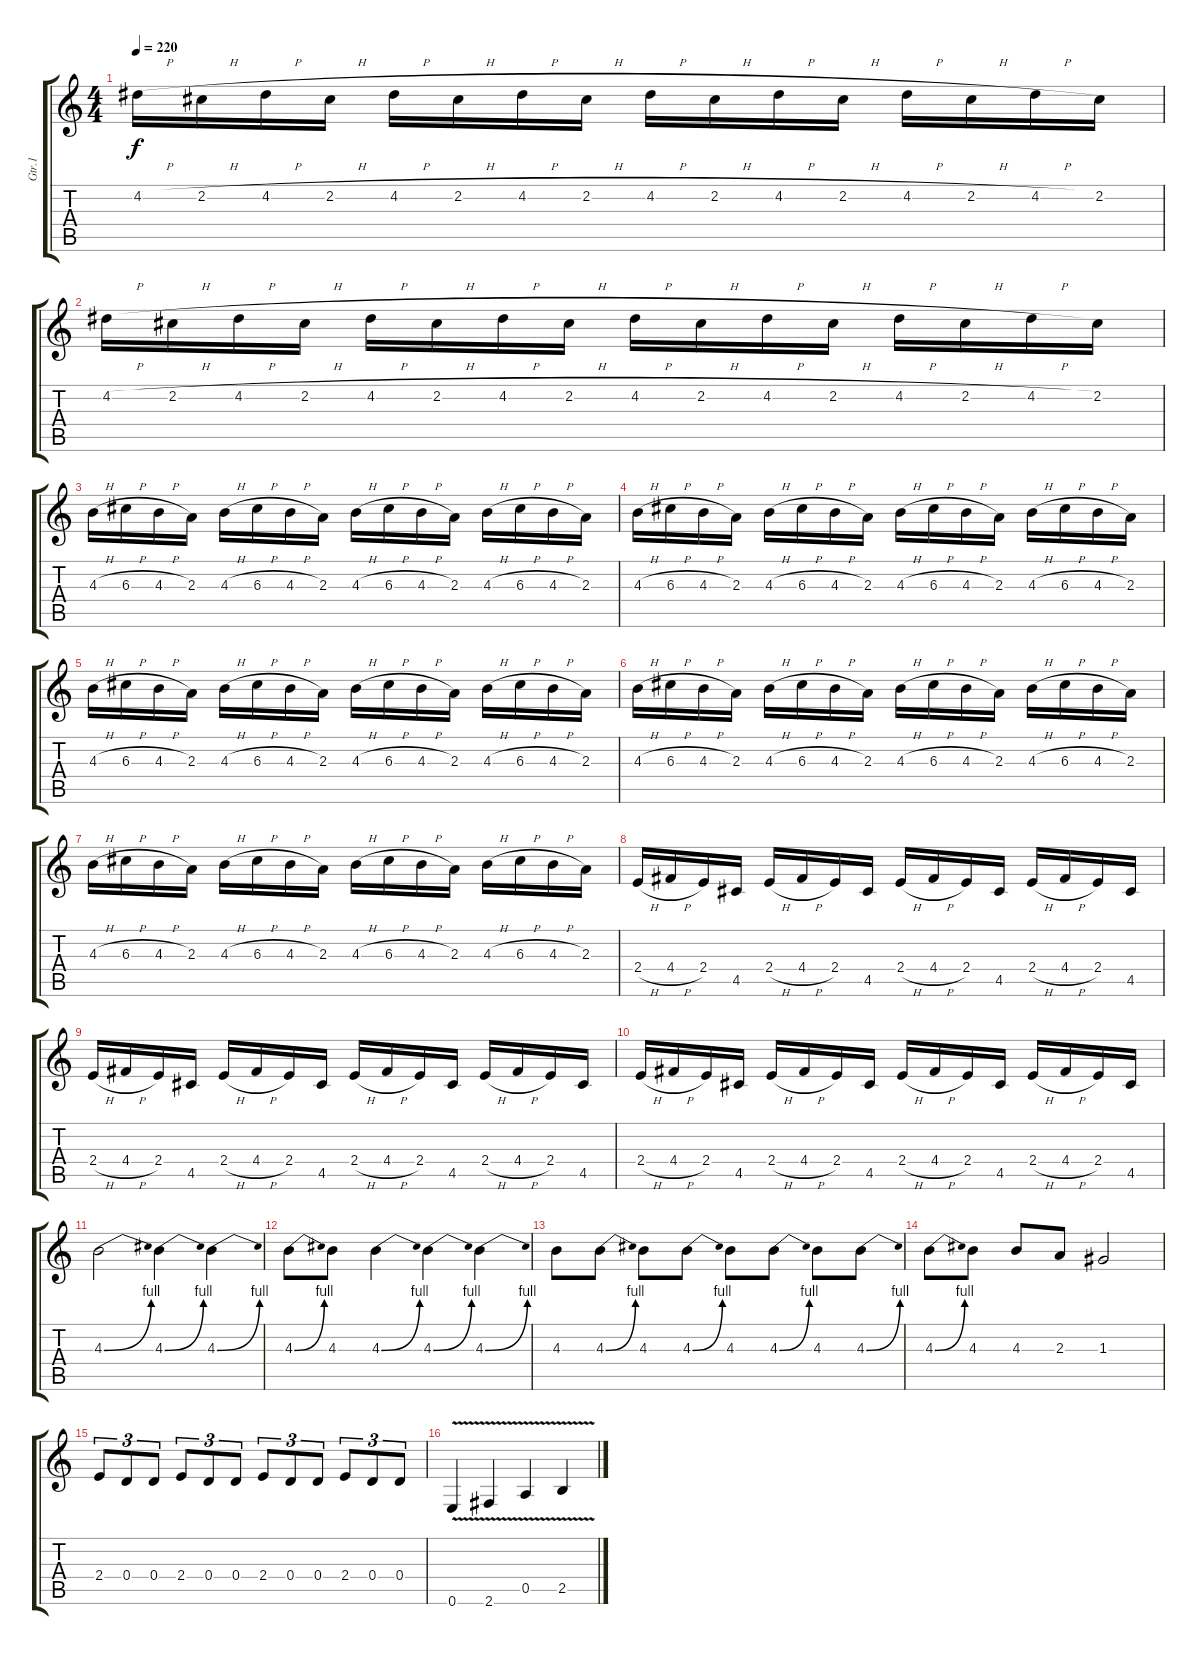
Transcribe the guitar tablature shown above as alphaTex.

\track ("Gtr.1" "Gtr.1") {instrument overdrivenguitar}
\staff {score tabs}
\tuning (E4 B3 G3 D3 A2 E2) {hide}
\ts (4 4)
\tempo 220
\clef g2
\ks c
4.2{h}.16{dy f volume 16} 2.2{h}.16 4.2{h}.16 2.2{h}.16 4.2{h}.16 2.2{h}.16 4.2{h}.16 2.2{h}.16 4.2{h}.16 2.2{h}.16 4.2{h}.16 2.2{h}.16 4.2{h}.16 2.2{h}.16 4.2{h}.16 2.2.16 |
4.2{h}.16 2.2{h}.16 4.2{h}.16 2.2{h}.16 4.2{h}.16 2.2{h}.16 4.2{h}.16 2.2{h}.16 4.2{h}.16 2.2{h}.16 4.2{h}.16 2.2{h}.16 4.2{h}.16 2.2{h}.16 4.2{h}.16 2.2.16 |
4.3{h}.16 6.3{h}.16 4.3{h}.16 2.3.16 4.3{h}.16 6.3{h}.16 4.3{h}.16 2.3.16 4.3{h}.16 6.3{h}.16 4.3{h}.16 2.3.16 4.3{h}.16 6.3{h}.16 4.3{h}.16 2.3.16 |
4.3{h}.16 6.3{h}.16 4.3{h}.16 2.3.16 4.3{h}.16 6.3{h}.16 4.3{h}.16 2.3.16 4.3{h}.16 6.3{h}.16 4.3{h}.16 2.3.16 4.3{h}.16 6.3{h}.16 4.3{h}.16 2.3.16 |
4.3{h}.16 6.3{h}.16 4.3{h}.16 2.3.16 4.3{h}.16 6.3{h}.16 4.3{h}.16 2.3.16 4.3{h}.16 6.3{h}.16 4.3{h}.16 2.3.16 4.3{h}.16 6.3{h}.16 4.3{h}.16 2.3.16 |
4.3{h}.16 6.3{h}.16 4.3{h}.16 2.3.16 4.3{h}.16 6.3{h}.16 4.3{h}.16 2.3.16 4.3{h}.16 6.3{h}.16 4.3{h}.16 2.3.16 4.3{h}.16 6.3{h}.16 4.3{h}.16 2.3.16 |
4.3{h}.16 6.3{h}.16 4.3{h}.16 2.3.16 4.3{h}.16 6.3{h}.16 4.3{h}.16 2.3.16 4.3{h}.16 6.3{h}.16 4.3{h}.16 2.3.16 4.3{h}.16 6.3{h}.16 4.3{h}.16 2.3.16 |
2.4{h}.16 4.4{h}.16 2.4.16 4.5.16 2.4{h}.16 4.4{h}.16 2.4.16 4.5.16 2.4{h}.16 4.4{h}.16 2.4.16 4.5.16 2.4{h}.16 4.4{h}.16 2.4.16 4.5.16 |
2.4{h}.16 4.4{h}.16 2.4.16 4.5.16 2.4{h}.16 4.4{h}.16 2.4.16 4.5.16 2.4{h}.16 4.4{h}.16 2.4.16 4.5.16 2.4{h}.16 4.4{h}.16 2.4.16 4.5.16 |
2.4{h}.16 4.4{h}.16 2.4.16 4.5.16 2.4{h}.16 4.4{h}.16 2.4.16 4.5.16 2.4{h}.16 4.4{h}.16 2.4.16 4.5.16 2.4{h}.16 4.4{h}.16 2.4.16 4.5.16 |
4.3{be (bend 0 0 60 4)}.2 4.3{be (bend 0 0 60 4)}.4 4.3{be (bend 0 0 60 4)}.4 |
4.3{be (bend 0 0 60 4)}.8 4.3.8 4.3{be (bend 0 0 60 4)}.4 4.3{be (bend 0 0 60 4)}.4 4.3{be (bend 0 0 60 4)}.4 |
4.3.8 4.3{be (bend 0 0 60 4)}.8 4.3.8 4.3{be (bend 0 0 60 4)}.8 4.3.8 4.3{be (bend 0 0 60 4)}.8 4.3.8 4.3{be (bend 0 0 60 4)}.8 |
4.3{be (bend 0 0 60 4)}.8 4.3.8 4.3.8 2.3.8 1.3.2 |
2.4.8{tu (3 2)} 0.4.8{tu (3 2)} 0.4.8{tu (3 2)} 2.4.8{tu (3 2)} 0.4.8{tu (3 2)} 0.4.8{tu (3 2)} 2.4.8{tu (3 2)} 0.4.8{tu (3 2)} 0.4.8{tu (3 2)} 2.4.8{tu (3 2)} 0.4.8{tu (3 2)} 0.4.8{tu (3 2)} |
0.6{v}.4 2.6{v}.4 0.5{v}.4 2.5{v}.4
